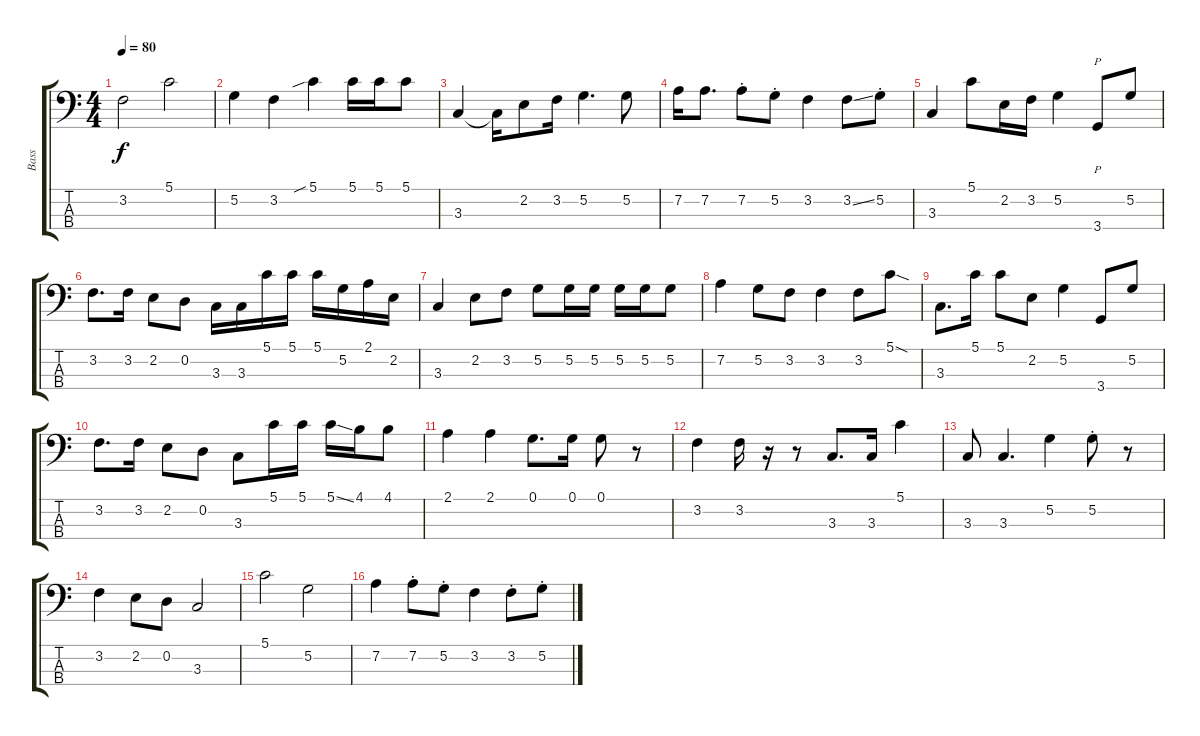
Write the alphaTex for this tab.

\track ("Bass" "Bass") {instrument electricbassfinger}
\staff {score tabs}
\tuning (G2 D2 A1 E1) {hide}
\ts (4 4)
\tempo 80
\clef f4
\ks c
3.2.2{dy f} 5.1.2 |
5.2.4 3.2.4 5.1{sib}.4 5.1.16 5.1.16 5.1.8 |
3.3.4 3.3{t}.16 2.2.8 3.2.16 5.2.4{d} 5.2.8 |
7.2.16 7.2.8{d} 7.2{st}.8 5.2{st}.8 3.2.4 3.2{ss}.8 5.2{st}.8 |
3.3.4 5.1.8 2.2.16 3.2.16 5.2.4 3.4.8{p} 5.2.8 |
3.2.8{d} 3.2.16 2.2.8 0.2.8 3.3.16 3.3.16 5.1.16 5.1.16 5.1.16 5.2.16 2.1.16 2.2.16 |
3.3.4 2.2.8 3.2.8 5.2.8 5.2.16 5.2.16 5.2.16 5.2.16 5.2.8 |
7.2.4 5.2.8 3.2.8 3.2.4 3.2.8 5.1{sod}.8 |
3.3.8{d} 5.1.16 5.1.8 2.2.8 5.2.4 3.4.8 5.2.8 |
3.2.8{d} 3.2.16 2.2.8 0.2.8 3.3.8 5.1.16 5.1.16 5.1{ss}.16 4.1.16 4.1.8 |
2.1.4 2.1.4 0.1.8{d} 0.1.16 0.1.8 r.8 |
3.2.4 3.2.16 r.16 r.8 3.3.8{d} 3.3.16 5.1.4 |
3.3.8 3.3.4{d} 5.2.4 5.2{st}.8 r.8 |
3.2.4 2.2.8 0.2.8 3.3.2 |
5.1.2 5.2.2 |
7.2.4 7.2{st}.8 5.2{st}.8 3.2.4 3.2{st}.8 5.2{st}.8
